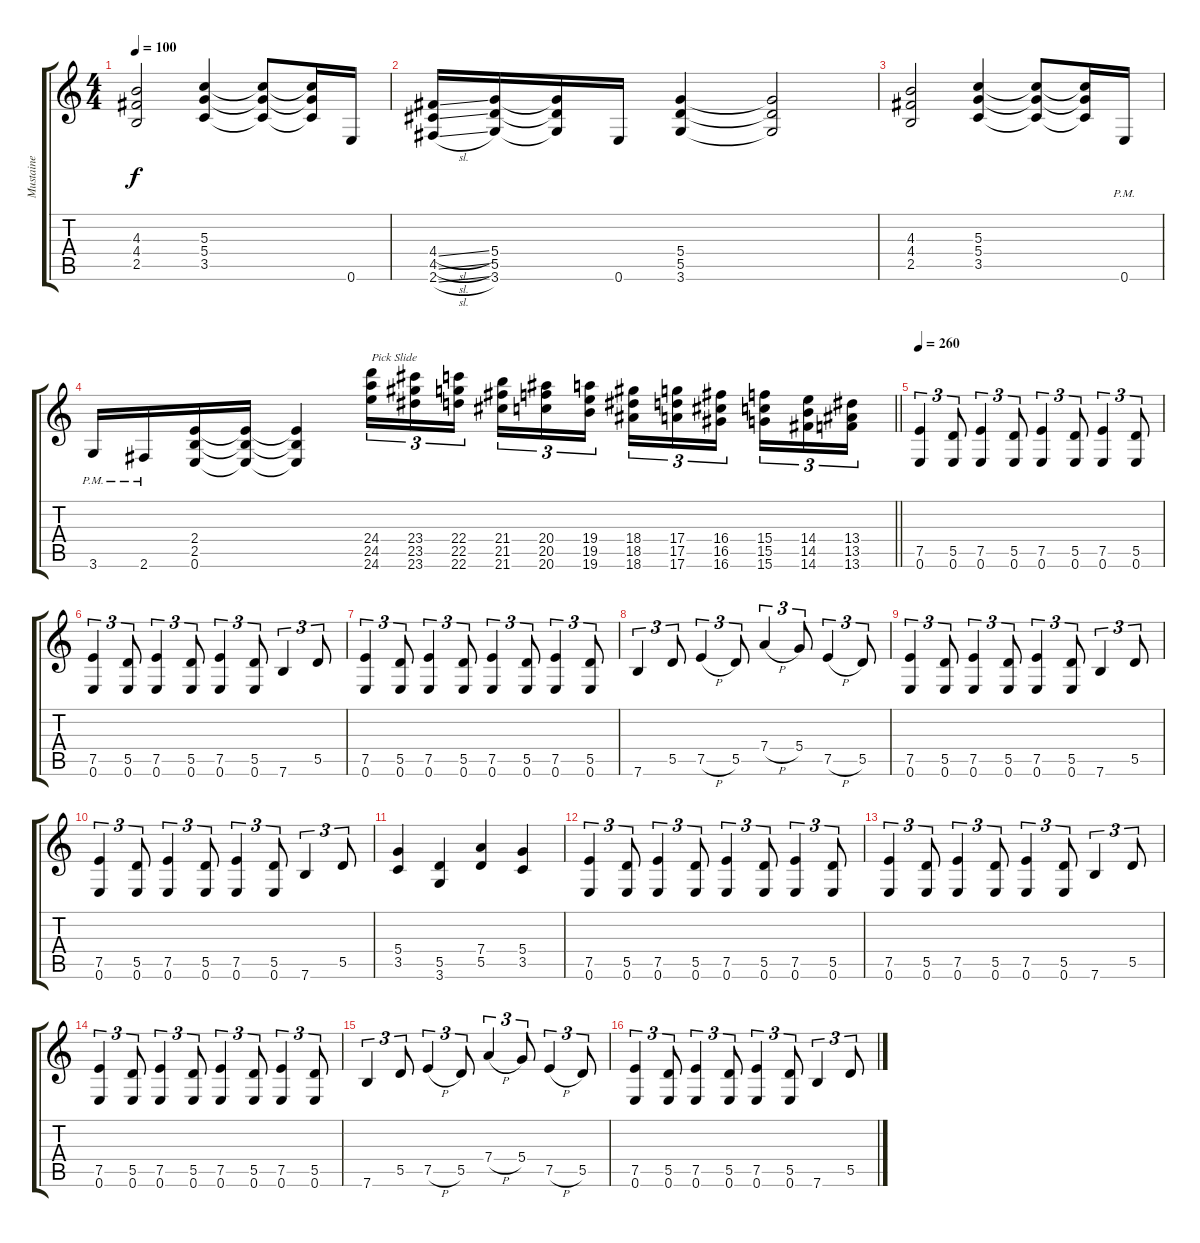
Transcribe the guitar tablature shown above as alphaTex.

\track ("Mustaine" "Mustaine") {instrument distortionguitar}
\staff {score tabs}
\tuning (E4 B3 G3 D3 A2 E2) {hide}
\ts (4 4)
\tempo 100
\clef g2
\ks c
(4.3 4.4 2.5).2{dy f} (5.3 5.4 3.5).4 (5.3{t} 5.4{t} 3.5{t}).8 (5.3{t} 5.4{t} 3.5{t}).16 0.6.16 |
(4.4{sl} 4.5{sl} 2.6{sl}).16 (5.4 5.5 3.6).16 (5.4{t} 5.5{t} 3.6{t}).16 0.6.16 (5.4 5.5 3.6).4 (5.4{t} 5.5{t} 3.6{t}).2 |
(4.3 4.4 2.5).2 (5.3 5.4 3.5).4 (5.3{t} 5.4{t} 3.5{t}).8 (5.3{t} 5.4{t} 3.5{t}).16 0.6{pm}.16 |
\barLineRight lightlight
3.6{pm}.16 2.6{pm}.16 (2.4 2.5 0.6).16 (2.4{t} 2.5{t} 0.6{t}).16 (2.4{t} 2.5{t} 0.6{t}).4 (24.4 24.5 24.6).16{tu (3 2) txt "Pick Slide" instrument guitarfretnoise} (23.4 23.5 23.6).16{tu (3 2)} (22.4 22.5 22.6).16{tu (3 2) beam splitsecondary} (21.4 21.5 21.6).16{tu (3 2)} (20.4 20.5 20.6).16{tu (3 2)} (19.4 19.5 19.6).16{tu (3 2)} (18.4 18.5 18.6).16{tu (3 2)} (17.4 17.5 17.6).16{tu (3 2)} (16.4 16.5 16.6).16{tu (3 2) beam splitsecondary} (15.4 15.5 15.6).16{tu (3 2)} (14.4 14.5 14.6).16{tu (3 2)} (13.4 13.5 13.6).16{tu (3 2)} |
\tempo 260
(7.5 0.6).4{tu (3 2) instrument distortionguitar} (5.5 0.6).8{tu (3 2)} (7.5 0.6).4{tu (3 2)} (5.5 0.6).8{tu (3 2)} (7.5 0.6).4{tu (3 2)} (5.5 0.6).8{tu (3 2)} (7.5 0.6).4{tu (3 2)} (5.5 0.6).8{tu (3 2)} |
(7.5 0.6).4{tu (3 2)} (5.5 0.6).8{tu (3 2)} (7.5 0.6).4{tu (3 2)} (5.5 0.6).8{tu (3 2)} (7.5 0.6).4{tu (3 2)} (5.5 0.6).8{tu (3 2)} 7.6.4{tu (3 2)} 5.5.8{tu (3 2)} |
(7.5 0.6).4{tu (3 2)} (5.5 0.6).8{tu (3 2)} (7.5 0.6).4{tu (3 2)} (5.5 0.6).8{tu (3 2)} (7.5 0.6).4{tu (3 2)} (5.5 0.6).8{tu (3 2)} (7.5 0.6).4{tu (3 2)} (5.5 0.6).8{tu (3 2)} |
7.6.4{tu (3 2)} 5.5.8{tu (3 2)} 7.5{h}.4{tu (3 2)} 5.5.8{tu (3 2)} 7.4{h}.4{tu (3 2)} 5.4.8{tu (3 2)} 7.5{h}.4{tu (3 2)} 5.5.8{tu (3 2)} |
(7.5 0.6).4{tu (3 2)} (5.5 0.6).8{tu (3 2)} (7.5 0.6).4{tu (3 2)} (5.5 0.6).8{tu (3 2)} (7.5 0.6).4{tu (3 2)} (5.5 0.6).8{tu (3 2)} 7.6.4{tu (3 2)} 5.5.8{tu (3 2)} |
(7.5 0.6).4{tu (3 2)} (5.5 0.6).8{tu (3 2)} (7.5 0.6).4{tu (3 2)} (5.5 0.6).8{tu (3 2)} (7.5 0.6).4{tu (3 2)} (5.5 0.6).8{tu (3 2)} 7.6.4{tu (3 2)} 5.5.8{tu (3 2)} |
(5.4 3.5).4 (5.5 3.6).4 (7.4 5.5).4 (5.4 3.5).4 |
(7.5 0.6).4{tu (3 2)} (5.5 0.6).8{tu (3 2)} (7.5 0.6).4{tu (3 2)} (5.5 0.6).8{tu (3 2)} (7.5 0.6).4{tu (3 2)} (5.5 0.6).8{tu (3 2)} (7.5 0.6).4{tu (3 2)} (5.5 0.6).8{tu (3 2)} |
(7.5 0.6).4{tu (3 2)} (5.5 0.6).8{tu (3 2)} (7.5 0.6).4{tu (3 2)} (5.5 0.6).8{tu (3 2)} (7.5 0.6).4{tu (3 2)} (5.5 0.6).8{tu (3 2)} 7.6.4{tu (3 2)} 5.5.8{tu (3 2)} |
(7.5 0.6).4{tu (3 2)} (5.5 0.6).8{tu (3 2)} (7.5 0.6).4{tu (3 2)} (5.5 0.6).8{tu (3 2)} (7.5 0.6).4{tu (3 2)} (5.5 0.6).8{tu (3 2)} (7.5 0.6).4{tu (3 2)} (5.5 0.6).8{tu (3 2)} |
7.6.4{tu (3 2)} 5.5.8{tu (3 2)} 7.5{h}.4{tu (3 2)} 5.5.8{tu (3 2)} 7.4{h}.4{tu (3 2)} 5.4.8{tu (3 2)} 7.5{h}.4{tu (3 2)} 5.5.8{tu (3 2)} |
(7.5 0.6).4{tu (3 2)} (5.5 0.6).8{tu (3 2)} (7.5 0.6).4{tu (3 2)} (5.5 0.6).8{tu (3 2)} (7.5 0.6).4{tu (3 2)} (5.5 0.6).8{tu (3 2)} 7.6.4{tu (3 2)} 5.5.8{tu (3 2)}
